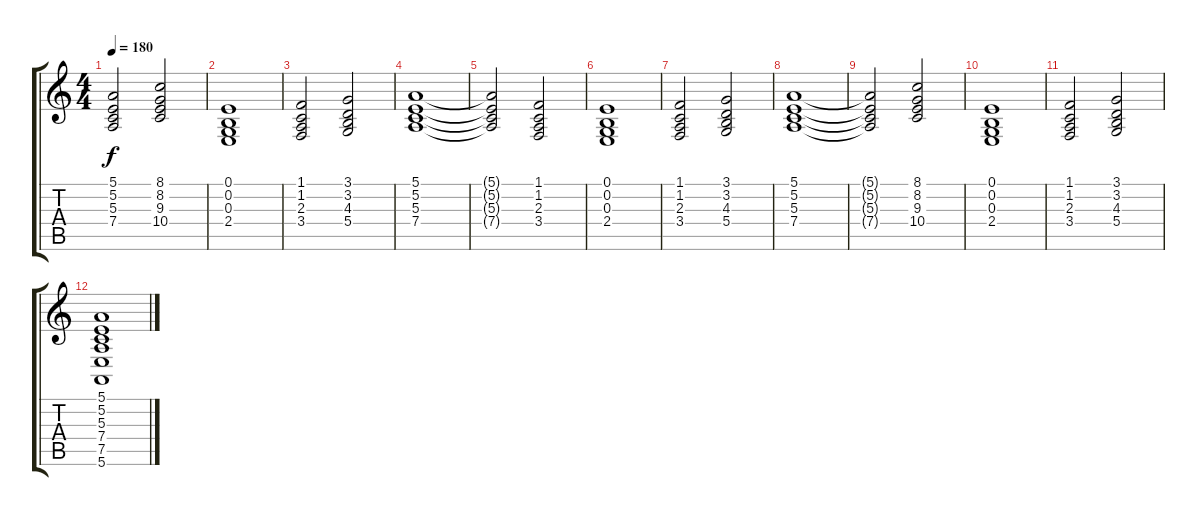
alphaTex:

\track "" {instrument stringensemble1}
\staff {score tabs}
\tuning (E4 B3 G3 D3 A2 E2) {hide}
\ts (4 4)
\tempo 180
\clef g2
\ks c
(5.1{t} 5.2{t} 5.3{t} 7.4{t}).2{dy f} (8.1 8.2 9.3 10.4).2 |
(0.1 0.2 0.3 2.4).1 |
(1.1 1.2 2.3 3.4).2 (3.1 3.2 4.3 5.4).2 |
(5.1 5.2 5.3 7.4).1{volume 12} |
(5.1{t} 5.2{t} 5.3{t} 7.4{t}).2 (1.1 1.2 2.3 3.4).2 |
(0.1 0.2 0.3 2.4).1 |
(1.1 1.2 2.3 3.4).2 (3.1 3.2 4.3 5.4).2 |
(5.1 5.2 5.3 7.4).1{volume 12} |
(5.1{t} 5.2{t} 5.3{t} 7.4{t}).2 (8.1 8.2 9.3 10.4).2 |
(0.1 0.2 0.3 2.4).1 |
(1.1 1.2 2.3 3.4).2 (3.1 3.2 4.3 5.4).2 |
(5.1 5.2 5.3 7.4 7.5 5.6).1{volume 11 instrument orchestrahit}
